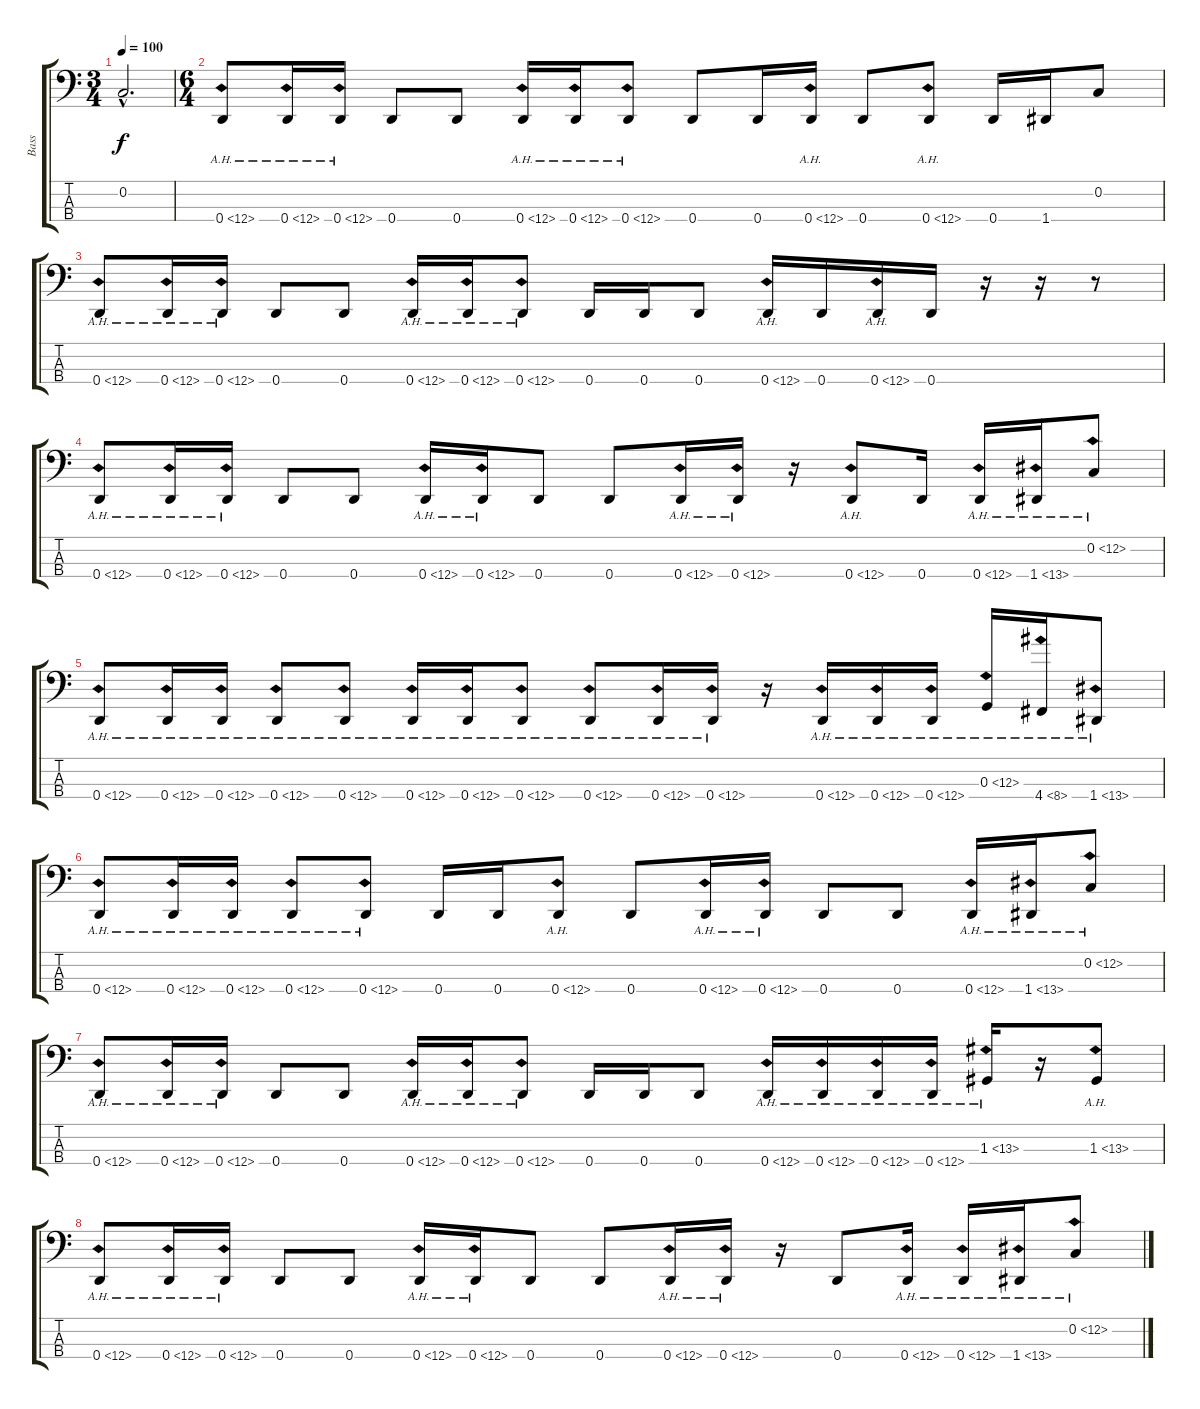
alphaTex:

\track ("Bass" "Bass") {instrument electricbassfinger}
\staff {score tabs}
\tuning (F2 C2 G1 D1) {hide}
\ts (3 4)
\tempo 100
\clef f4
\ks c
0.2{hac t}.2{d dy f} |
\ts (6 4)
0.4{ah 12}.8 0.4{ah 12}.16 0.4{ah 12}.16 0.4.8 0.4.8 0.4{ah 12}.16 0.4{ah 12}.16 0.4{ah 12}.8 0.4.8 0.4.16 0.4{ah 12}.16 0.4.8 0.4{ah 12}.8 0.4.16 1.4.16 0.2.8 |
0.4{ah 12}.8 0.4{ah 12}.16 0.4{ah 12}.16 0.4.8 0.4.8 0.4{ah 12}.16 0.4{ah 12}.16 0.4{ah 12}.8 0.4.16 0.4.16 0.4.8 0.4{ah 12}.16 0.4.16 0.4{ah 12}.16 0.4.16 r.16 r.16 r.8 |
0.4{ah 12}.8 0.4{ah 12}.16 0.4{ah 12}.16 0.4.8 0.4.8 0.4{ah 12}.16 0.4{ah 12}.16 0.4.8 0.4.8 0.4{ah 12}.16 0.4{ah 12}.16 r.16 0.4{ah 12}.8 0.4.16 0.4{ah 12}.16 1.4{ah 12}.16 0.2{ah 12}.8 |
0.4{ah 12}.8 0.4{ah 12}.16 0.4{ah 12}.16 0.4{ah 12}.8 0.4{ah 12}.8 0.4{ah 12}.16 0.4{ah 12}.16 0.4{ah 12}.8 0.4{ah 12}.8 0.4{ah 12}.16 0.4{ah 12}.16 r.16 0.4{ah 12}.16 0.4{ah 12}.16 0.4{ah 12}.16 0.3{ah 12}.16 4.4{ah 4}.16 1.4{ah 12}.8 |
0.4{ah 12}.8 0.4{ah 12}.16 0.4{ah 12}.16 0.4{ah 12}.8 0.4{ah 12}.8 0.4.16 0.4.16 0.4{ah 12}.8 0.4.8 0.4{ah 12}.16 0.4{ah 12}.16 0.4.8 0.4.8 0.4{ah 12}.16 1.4{ah 12}.16 0.2{ah 12}.8 |
0.4{ah 12}.8 0.4{ah 12}.16 0.4{ah 12}.16 0.4.8 0.4.8 0.4{ah 12}.16 0.4{ah 12}.16 0.4{ah 12}.8 0.4.16 0.4.16 0.4.8 0.4{ah 12}.16 0.4{ah 12}.16 0.4{ah 12}.16 0.4{ah 12}.16 1.3{ah 12}.16 r.16 1.3{ah 12}.8 |
0.4{ah 12}.8 0.4{ah 12}.16 0.4{ah 12}.16 0.4.8 0.4.8 0.4{ah 12}.16 0.4{ah 12}.16 0.4.8 0.4.8 0.4{ah 12}.16 0.4{ah 12}.16 r.16 0.4.8 0.4{ah 12}.16 0.4{ah 12}.16 1.4{ah 12}.16 0.2{ah 12}.8
